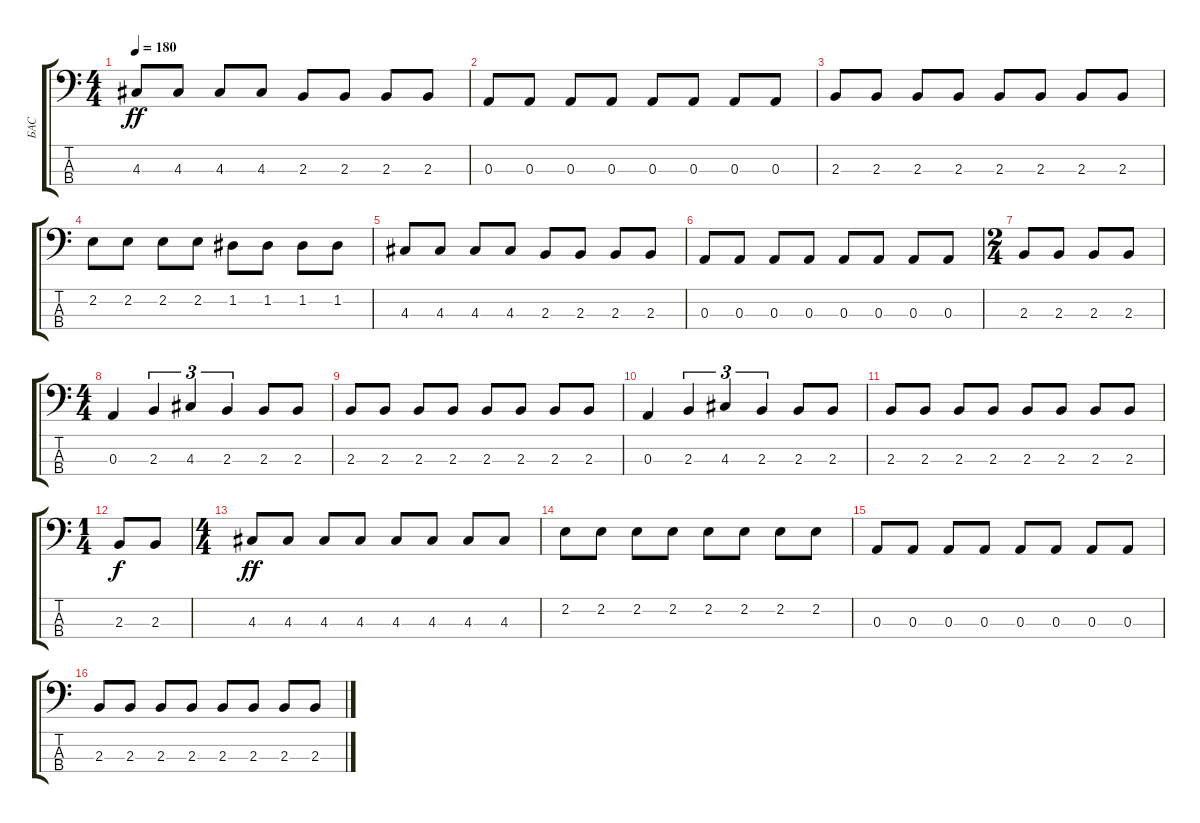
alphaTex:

\track ("БАС" "БАС") {instrument electricbassfinger}
\staff {score tabs}
\tuning (G2 D2 A1 E1) {hide}
\ts (4 4)
\tempo 180
\clef f4
\ks c
4.3.8{dy ff} 4.3.8 4.3.8 4.3.8 2.3.8 2.3.8 2.3.8 2.3.8 |
0.3.8 0.3.8 0.3.8 0.3.8 0.3.8 0.3.8 0.3.8 0.3.8 |
2.3.8 2.3.8 2.3.8 2.3.8 2.3.8 2.3.8 2.3.8 2.3.8 |
2.2.8 2.2.8 2.2.8 2.2.8 1.2.8 1.2.8 1.2.8 1.2.8 |
4.3.8 4.3.8 4.3.8 4.3.8 2.3.8 2.3.8 2.3.8 2.3.8 |
0.3.8 0.3.8 0.3.8 0.3.8 0.3.8 0.3.8 0.3.8 0.3.8 |
\ts (2 4)
2.3.8 2.3.8 2.3.8 2.3.8 |
\ts (4 4)
0.3.4 2.3.4{tu (3 2)} 4.3.4{tu (3 2)} 2.3.4{tu (3 2)} 2.3.8 2.3.8 |
2.3.8 2.3.8 2.3.8 2.3.8 2.3.8 2.3.8 2.3.8 2.3.8 |
0.3.4 2.3.4{tu (3 2)} 4.3.4{tu (3 2)} 2.3.4{tu (3 2)} 2.3.8 2.3.8 |
2.3.8 2.3.8 2.3.8 2.3.8 2.3.8 2.3.8 2.3.8 2.3.8 |
\ts (1 4)
2.3.8{dy f} 2.3.8 |
\ts (4 4)
4.3.8{dy ff} 4.3.8 4.3.8 4.3.8 4.3.8 4.3.8 4.3.8 4.3.8 |
2.2.8 2.2.8 2.2.8 2.2.8 2.2.8 2.2.8 2.2.8 2.2.8 |
0.3.8 0.3.8 0.3.8 0.3.8 0.3.8 0.3.8 0.3.8 0.3.8 |
2.3.8 2.3.8 2.3.8 2.3.8 2.3.8 2.3.8 2.3.8 2.3.8
